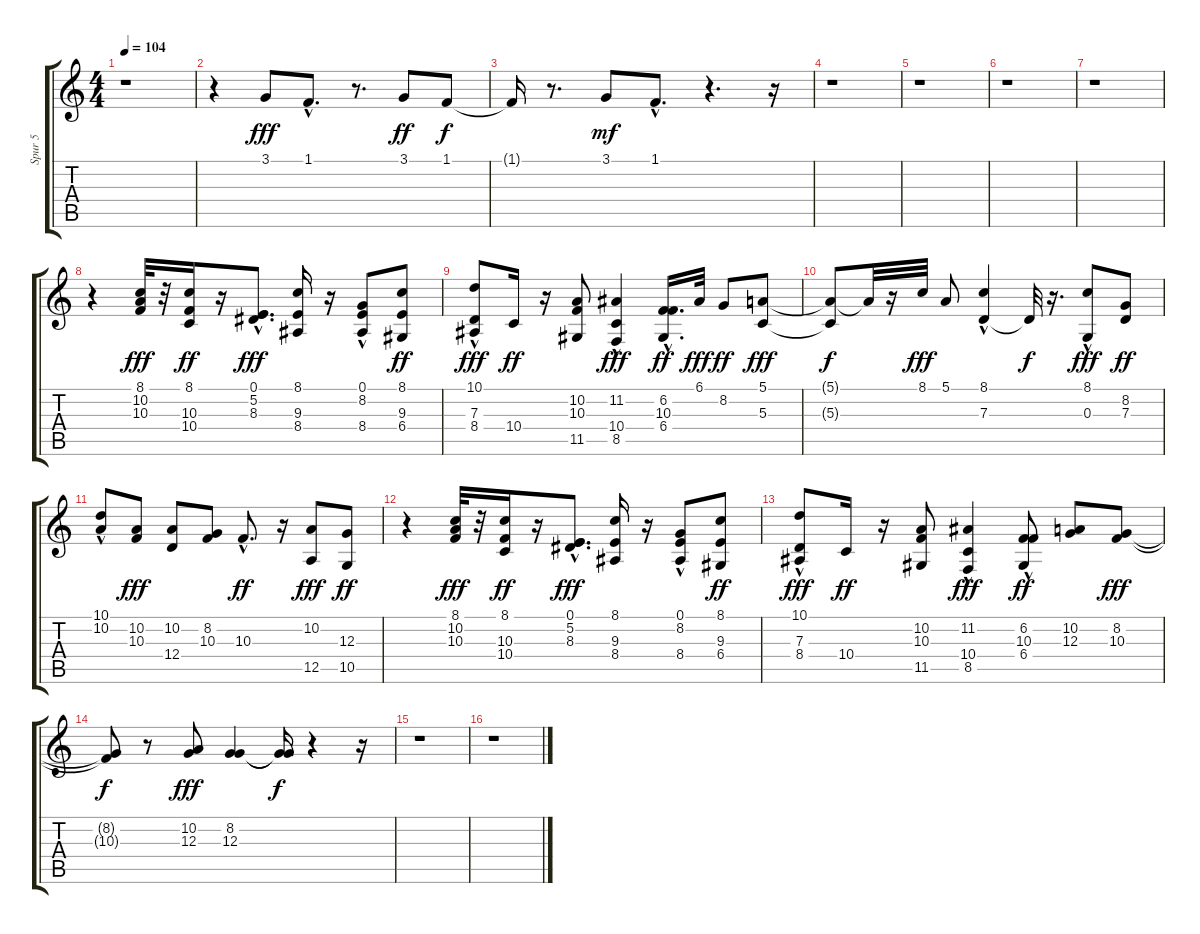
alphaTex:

\track ("Spur 5" "Spur 5") {instrument voiceoohs}
\staff {score tabs}
\tuning (E4 B3 G3 D3 A2 E2) {hide}
\ts (4 4)
\tempo 104
\clef g2
\ks c
r.1{dy fff} |
r.4 3.1.8 1.1{hac}.8{d} r.8{d} 3.1.8{dy ff} 1.1.8{dy f} |
1.1{t}.16 r.8{d} 3.1.8{dy mf} 1.1{hac}.8{d} r.4{d} r.16 |
r.1 |
r.1 |
r.1 |
r.1 |
r.4 (8.1 10.2 10.3).32{dy fff} r.32 (8.1 10.3 10.4).16{dy ff} r.16 (0.1{hac} 5.2{hac} 8.3).8{d dy fff} (8.1 9.3 8.4).16 r.16 (0.1 8.2{hac} 8.4).8 (8.1 9.3 6.4).8{dy ff} |
(10.1{hac} 7.3 8.4).8{dy fff} 10.4.16{dy ff} r.16 (10.2 10.3 11.5).8 (11.2{hac} 10.4{hac} 8.5).4{dy fff} (6.2{hac} 10.3{hac} 6.4).16{d dy ff} 6.1.32{dy fff} 8.2.8{dy ff} (5.1 5.3).8{dy fff} |
(5.1{t} 5.3{t}).8{dy f} 5.1{t}.32 r.16 8.1.32{dy fff} 5.1.8 (8.1{hac} 7.3).4 7.3{t}.32{dy f} r.16{d} (8.1{hac} 0.3).8{dy fff} (8.2 7.3).8{dy ff} |
(10.1{hac} 10.2).8 (10.2 10.3).8{dy fff} (10.2 12.4).8 (8.2 10.3).8 10.3{hac}.8{d dy ff} r.16 (10.2 12.5).8{dy fff} (12.3 10.5).8{dy ff} |
r.4 (8.1 10.2 10.3).32{dy fff} r.32 (8.1 10.3 10.4).16{dy ff} r.16 (0.1{hac} 5.2{hac} 8.3).8{d dy fff} (8.1 9.3 8.4).16 r.16 (0.1 8.2{hac} 8.4).8 (8.1 9.3 6.4).8{dy ff} |
(10.1{hac} 7.3 8.4).8{dy fff} 10.4.16{dy ff} r.16 (10.2 10.3 11.5).8 (11.2{hac} 10.4{hac} 8.5).4{dy fff} (6.2{hac} 10.3 6.4).8{dy ff} (10.2 12.3).8 (8.2 10.3).8{dy fff} |
(8.2{t} 10.3{t}).8{dy f} r.8 (10.2 12.3).8{dy fff} (8.2 12.3).4 (8.2{t} 12.3{t}).16{dy f} r.4 r.16 |
r.1 |
r.1
